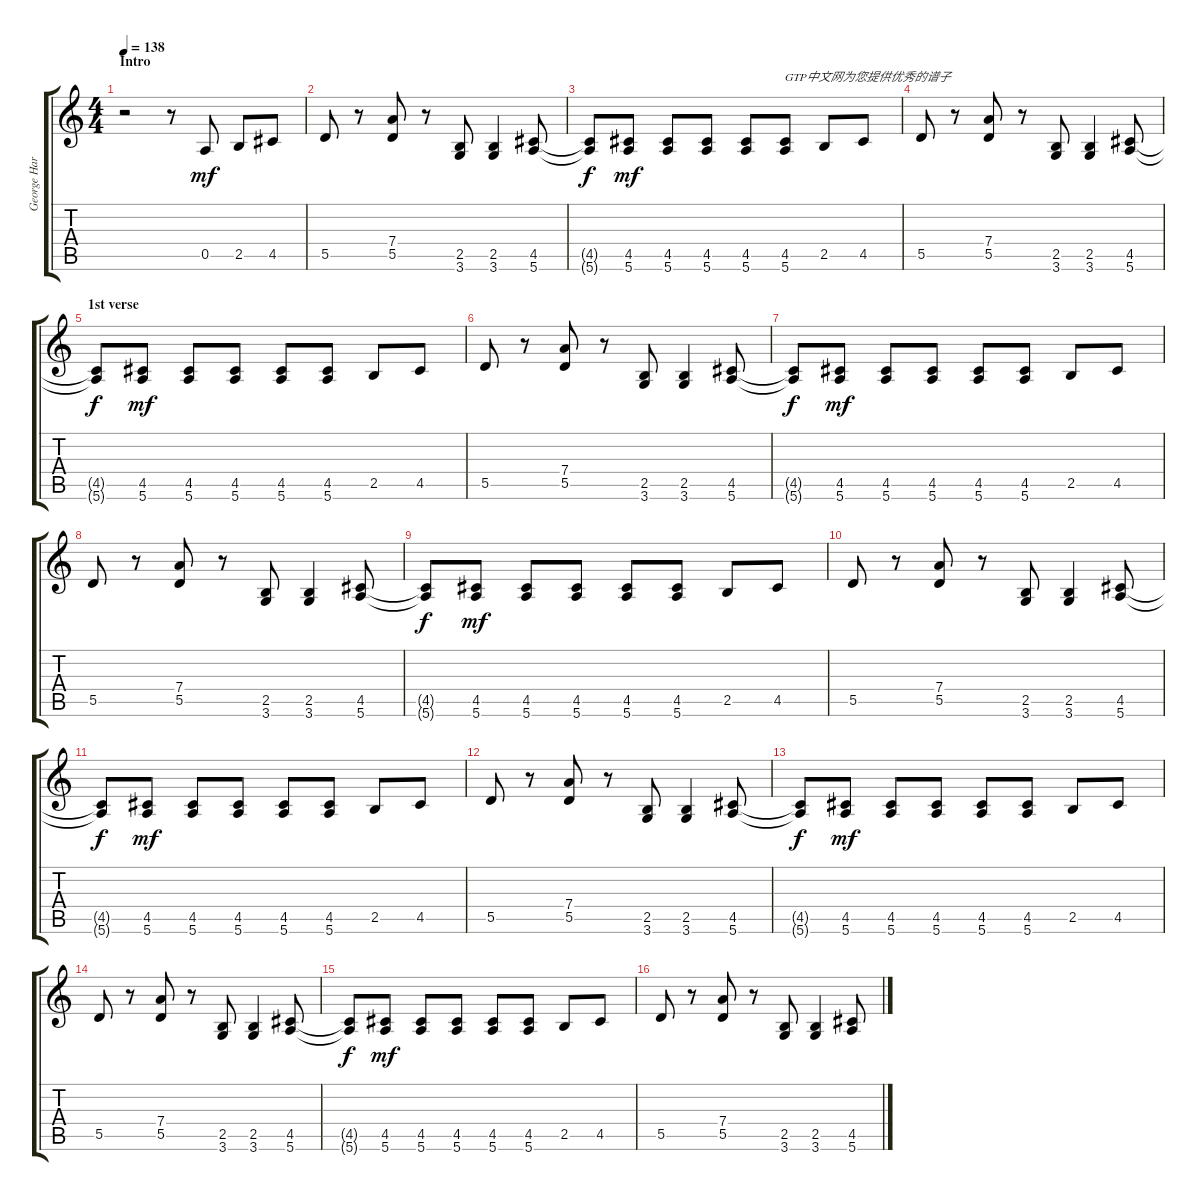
\track ("George Harrison" "George Har") {instrument electricguitarclean}
\staff {score tabs}
\tuning (E4 B3 G3 D3 A2 E2) {hide}
\ts (4 4)
\section ("" "Intro")
\tempo 138
\clef g2
\ks c
r.2{dy mf instrument electricguitarclean} r.8 0.5.8 2.5.8 4.5.8 |
5.5.8 r.8 (7.4 5.5).8 r.8 (2.5 3.6).8 (2.5 3.6).4 (4.5 5.6).8 |
(4.5{t} 5.6{t}).8{dy f} (4.5 5.6).8{dy mf} (4.5 5.6).8 (4.5 5.6).8 (4.5 5.6).8 (4.5 5.6).8{txt "GTP中文网为您提供优秀的谱子"} 2.5.8 4.5.8 |
5.5.8 r.8 (7.4 5.5).8 r.8 (2.5 3.6).8 (2.5 3.6).4 (4.5 5.6).8 |
\section ("" "1st verse")
(4.5{t} 5.6{t}).8{dy f} (4.5 5.6).8{dy mf} (4.5 5.6).8 (4.5 5.6).8 (4.5 5.6).8 (4.5 5.6).8 2.5.8 4.5.8 |
5.5.8 r.8 (7.4 5.5).8 r.8 (2.5 3.6).8 (2.5 3.6).4 (4.5 5.6).8 |
(4.5{t} 5.6{t}).8{dy f} (4.5 5.6).8{dy mf} (4.5 5.6).8 (4.5 5.6).8 (4.5 5.6).8 (4.5 5.6).8 2.5.8 4.5.8 |
5.5.8 r.8 (7.4 5.5).8 r.8 (2.5 3.6).8 (2.5 3.6).4 (4.5 5.6).8 |
(4.5{t} 5.6{t}).8{dy f} (4.5 5.6).8{dy mf} (4.5 5.6).8 (4.5 5.6).8 (4.5 5.6).8 (4.5 5.6).8 2.5.8 4.5.8 |
5.5.8 r.8 (7.4 5.5).8 r.8 (2.5 3.6).8 (2.5 3.6).4 (4.5 5.6).8 |
(4.5{t} 5.6{t}).8{dy f} (4.5 5.6).8{dy mf} (4.5 5.6).8 (4.5 5.6).8 (4.5 5.6).8 (4.5 5.6).8 2.5.8 4.5.8 |
5.5.8 r.8 (7.4 5.5).8 r.8 (2.5 3.6).8 (2.5 3.6).4 (4.5 5.6).8 |
(4.5{t} 5.6{t}).8{dy f} (4.5 5.6).8{dy mf} (4.5 5.6).8 (4.5 5.6).8 (4.5 5.6).8 (4.5 5.6).8 2.5.8 4.5.8 |
5.5.8 r.8 (7.4 5.5).8 r.8 (2.5 3.6).8 (2.5 3.6).4 (4.5 5.6).8 |
(4.5{t} 5.6{t}).8{dy f} (4.5 5.6).8{dy mf} (4.5 5.6).8 (4.5 5.6).8 (4.5 5.6).8 (4.5 5.6).8 2.5.8 4.5.8 |
5.5.8 r.8 (7.4 5.5).8 r.8 (2.5 3.6).8 (2.5 3.6).4 (4.5 5.6).8
